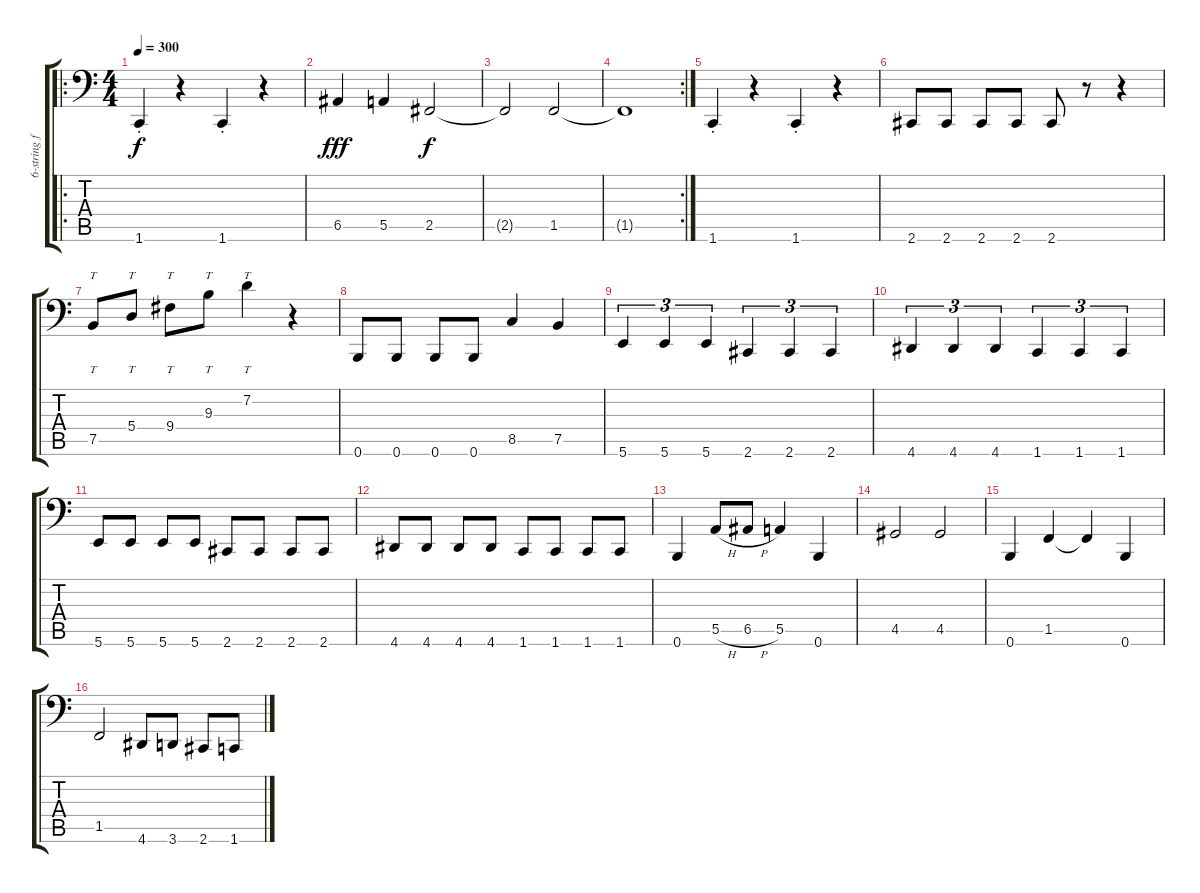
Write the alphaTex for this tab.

\track ("6-string fretless bass (Jaron Evil)" "6-string f") {instrument fretlessbass}
\staff {score tabs}
\tuning (C3 G2 D2 A1 E1 B0) {hide}
\ro
\ts (4 4)
\tempo 300
\clef f4
\ks c
1.6{st}.4{dy f} r.4 1.6{st}.4 r.4 |
6.5.4{dy fff} 5.5.4 2.5.2{dy f} |
2.5{t}.2 1.5.2 |
\rc 2
1.5{t}.1 |
1.6{st}.4 r.4 1.6{st}.4 r.4 |
2.6.8 2.6.8 2.6.8 2.6.8 2.6.8 r.8 r.4 |
7.5.8{tt} 5.4.8{tt} 9.4.8{tt} 9.3.8{tt} 7.2.4{tt} r.4 |
0.6.8 0.6.8 0.6.8 0.6.8 8.5.4 7.5.4 |
5.6.4{tu (3 2)} 5.6.4{tu (3 2)} 5.6.4{tu (3 2)} 2.6.4{tu (3 2)} 2.6.4{tu (3 2)} 2.6.4{tu (3 2)} |
4.6.4{tu (3 2)} 4.6.4{tu (3 2)} 4.6.4{tu (3 2)} 1.6.4{tu (3 2)} 1.6.4{tu (3 2)} 1.6.4{tu (3 2)} |
5.6.8 5.6.8 5.6.8 5.6.8 2.6.8 2.6.8 2.6.8 2.6.8 |
4.6.8 4.6.8 4.6.8 4.6.8 1.6.8 1.6.8 1.6.8 1.6.8 |
0.6.4 5.5{h}.8 6.5{h}.8 5.5.4 0.6.4 |
4.5.2 4.5.2 |
0.6.4 1.5.4 1.5{t}.4 0.6.4 |
1.5.2 4.6.8 3.6.8 2.6.8 1.6.8
